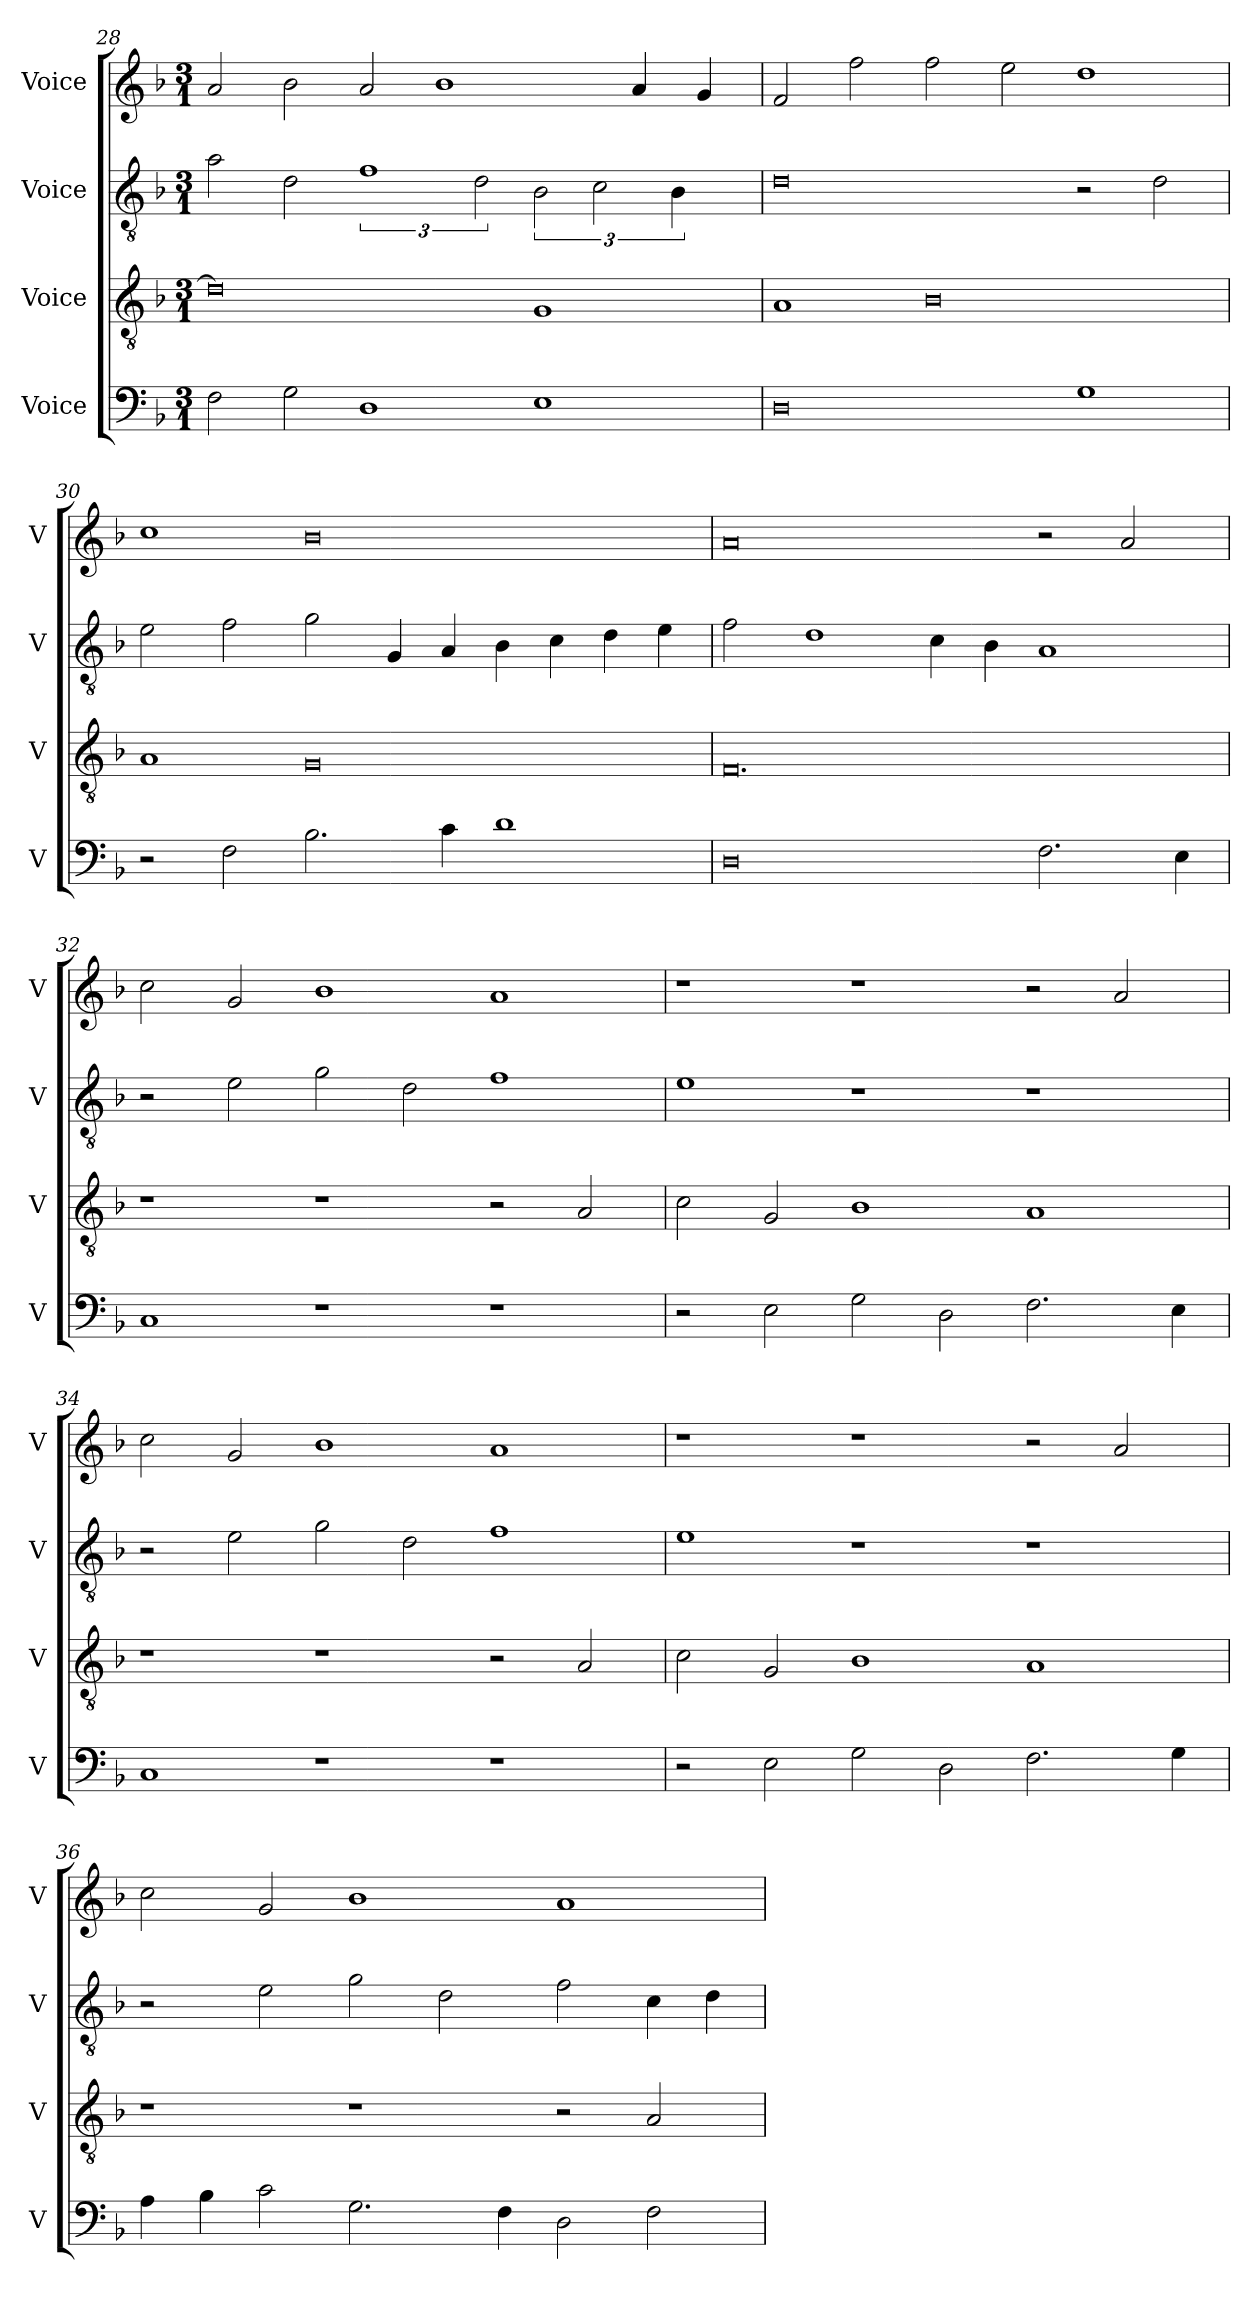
**kern	**kern	**kern	**kern
*part4	*part3	*part2	*part1
*staff4	*staff3	*staff2	*staff1
*I"Voice	*I"Voice	*I"Voice	*I"Voice
*I'V	*I'V	*I'V	*I'V
!!LO:LB:g=z
*clefF4	*clefGv2	*clefGv2	*clefG2
*k[b-]	*k[b-]	*k[b-]	*k[b-]
*M3/1	*M3/1	*M3/1	*M3/1
=28	=28	=28	=28
2F\	0d]	2a\	2a/
2G\	.	2d\	2b-\
1D	.	3%2f	2a/
.	.	.	1b-
.	.	3d\	.
1E	1G	3B-\	.
.	.	3c\	.
.	.	.	4a/
.	.	6B-\	.
.	.	.	4g/
!	!	!LO:N:vis=8..	!
.	.	6ryy	.
=29	=29	=29	=29
0D	1A	0d	2f/
.	.	.	2ff\
.	0B-	.	2ff\
.	.	.	2ee\
1G	.	2r	1dd
.	.	2d\	.
!!LO:LB:g=z
=30	=30	=30	=30
2r	1A	2e\	1cc
2F\	.	2f\	.
2.B-\	0G	2g\	0b-
.	.	4G/	.
4c\	.	4A/	.
1d	.	4B-\	.
.	.	4c\	.
.	.	4d\	.
.	.	4e\	.
=31	=31	=31	=31
0D	0.F	2f\	0a
.	.	1d	.
.	.	4c\	.
.	.	4B-\	.
2.F\	.	1A	2r
.	.	.	2a/
4E\	.	.	.
!!LO:PB:g=z
=32	=32	=32	=32
1C	1r	2r	2cc\
.	.	2e\	2g/
1r	1r	2g\	1b-
.	.	2d\	.
1r	2r	1f	1a
.	2A/	.	.
=33	=33	=33	=33
2r	2c\	1e	1r
2E\	2G/	.	.
2G\	1B-	1r	1r
2D\	.	.	.
2.F\	1A	1r	2r
.	.	.	2a/
4E\	.	.	.
!!LO:LB:g=z
=34	=34	=34	=34
1C	1r	2r	2cc\
.	.	2e\	2g/
1r	1r	2g\	1b-
.	.	2d\	.
1r	2r	1f	1a
.	2A/	.	.
=35	=35	=35	=35
2r	2c\	1e	1r
2E\	2G/	.	.
2G\	1B-	1r	1r
2D\	.	.	.
2.F\	1A	1r	2r
.	.	.	2a/
4G\	.	.	.
!!LO:LB:g=z
=36	=36	=36	=36
4A\	1r	2r	2cc\
4B-\	.	.	.
2c\	.	2e\	2g/
2.G\	1r	2g\	1b-
.	.	2d\	.
4F\	.	.	.
2D\	2r	2f\	1a
2F\	2A/	4c\	.
.	.	4d\	.
=	=	=	=
*-	*-	*-	*-
